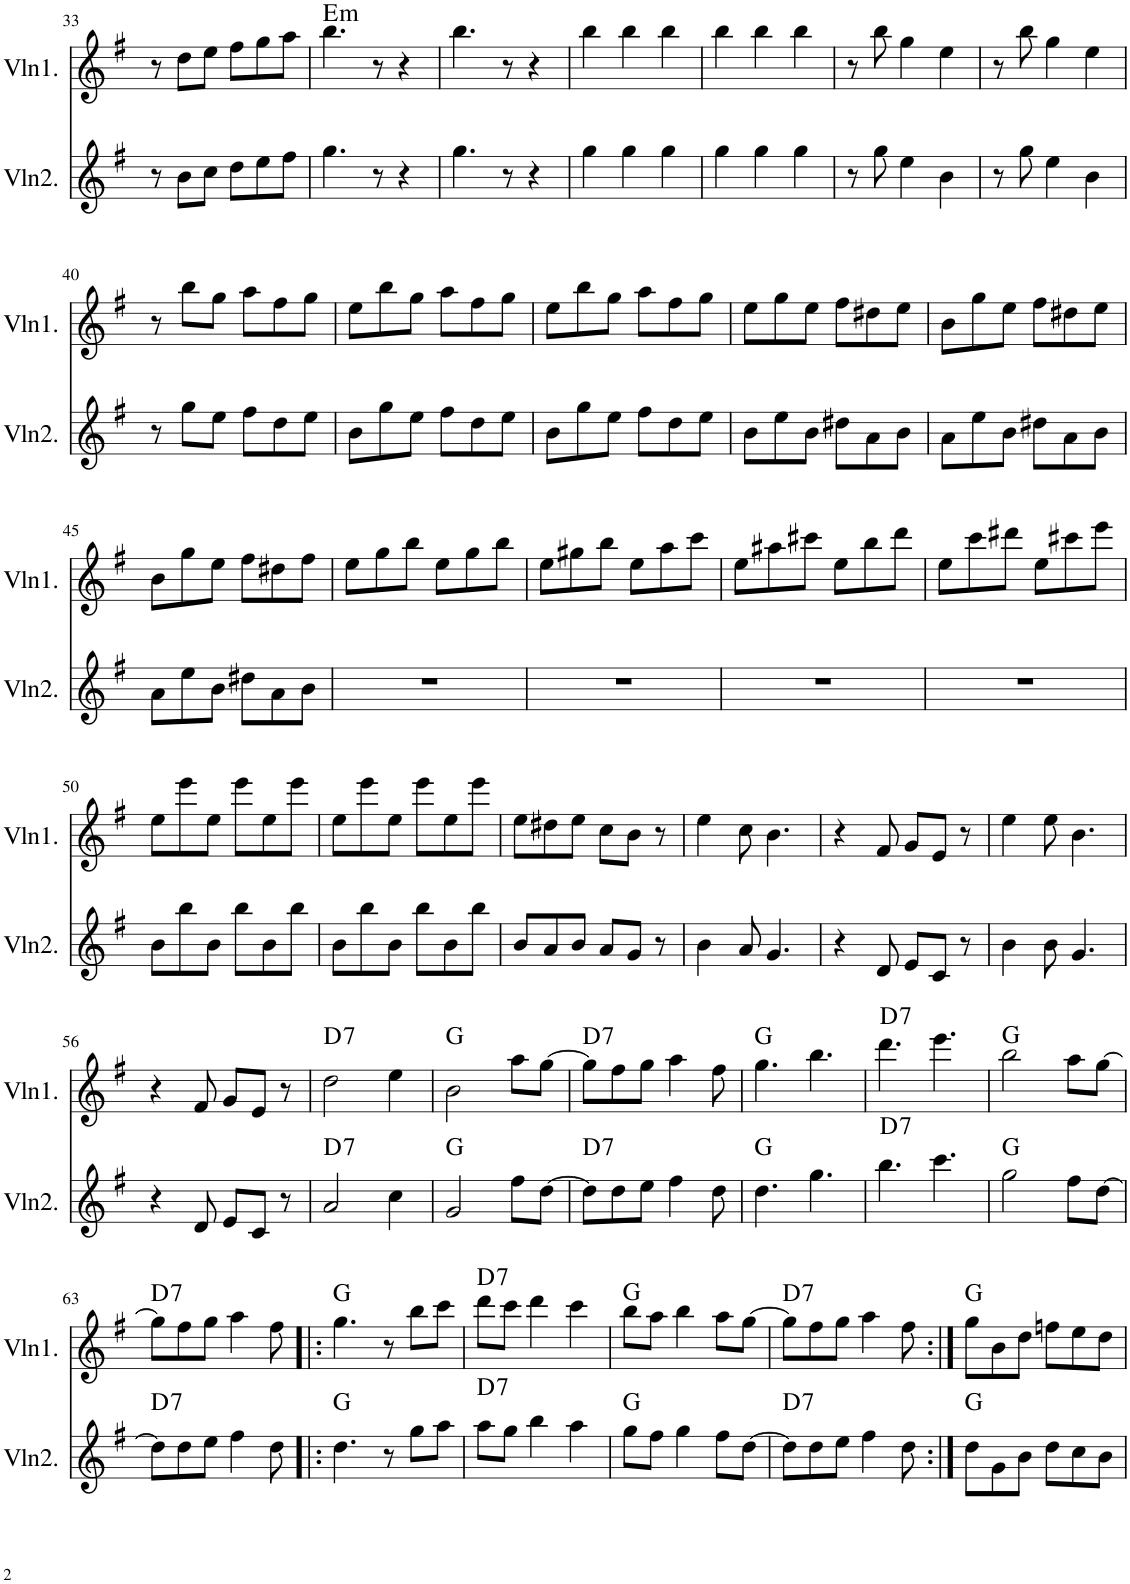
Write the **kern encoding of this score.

**kern	**harte	**kern	**harte
*part2	*part2	*part1	*part1
*staff2	*	*staff1	*
*I"Violín2	*	*I"Violín1	*
*I'Vln2.	*	*I'Vln1.	*
!!LO:PB:g=z
*clefG2	*	*clefG2	*
*k[f#]	*	*k[f#]	*
*M6/8	*	*M6/8	*
=33	=33	=33	=33
8r	.	8r	.
8b\L	.	8dd\L	.
8cc\J	.	8ee\J	.
8dd\L	.	8ff#\L	.
8ee\	.	8gg\	.
8ff#\J	.	8aa\J	.
=34	=34	=34	=34
!	!	!	!LO:H:kt=m
4.gg\	.	4.bb\	E:min
8r	.	8r	.
4r	.	4r	.
=35	=35	=35	=35
4.gg\	.	4.bb\	.
8r	.	8r	.
4r	.	4r	.
=36	=36	=36	=36
4gg\	.	4bb\	.
4gg\	.	4bb\	.
4gg\	.	4bb\	.
=37	=37	=37	=37
4gg\	.	4bb\	.
4gg\	.	4bb\	.
4gg\	.	4bb\	.
=38	=38	=38	=38
8r	.	8r	.
8gg\	.	8bb\	.
4ee\	.	4gg\	.
4b\	.	4ee\	.
=39	=39	=39	=39
8r	.	8r	.
8gg\	.	8bb\	.
4ee\	.	4gg\	.
4b\	.	4ee\	.
!!LO:LB:g=z
=40	=40	=40	=40
8r	.	8r	.
8gg\L	.	8bb\L	.
8ee\J	.	8gg\J	.
8ff#\L	.	8aa\L	.
8dd\	.	8ff#\	.
8ee\J	.	8gg\J	.
=41	=41	=41	=41
8b\L	.	8ee\L	.
8gg\	.	8bb\	.
8ee\J	.	8gg\J	.
8ff#\L	.	8aa\L	.
8dd\	.	8ff#\	.
8ee\J	.	8gg\J	.
=42	=42	=42	=42
8b\L	.	8ee\L	.
8gg\	.	8bb\	.
8ee\J	.	8gg\J	.
8ff#\L	.	8aa\L	.
8dd\	.	8ff#\	.
8ee\J	.	8gg\J	.
=43	=43	=43	=43
8b\L	.	8ee\L	.
8ee\	.	8gg\	.
8b\J	.	8ee\J	.
8dd#X\L	.	8ff#\L	.
8a\	.	8dd#X\	.
8b\J	.	8ee\J	.
=44	=44	=44	=44
8a\L	.	8b\L	.
8ee\	.	8gg\	.
8b\J	.	8ee\J	.
8dd#X\L	.	8ff#\L	.
8a\	.	8dd#X\	.
8b\J	.	8ee\J	.
!!LO:LB:g=z
=45	=45	=45	=45
8a\L	.	8b\L	.
8ee\	.	8gg\	.
8b\J	.	8ee\J	.
8dd#X\L	.	8ff#\L	.
8a\	.	8dd#X\	.
8b\J	.	8ff#\J	.
=46	=46	=46	=46
2.r	.	8ee\L	.
.	.	8gg\	.
.	.	8bb\J	.
.	.	8ee\L	.
.	.	8gg\	.
.	.	8bb\J	.
=47	=47	=47	=47
2.r	.	8ee\L	.
.	.	8gg#X\	.
.	.	8bb\J	.
.	.	8ee\L	.
.	.	8aa\	.
.	.	8ccc\J	.
=48	=48	=48	=48
2.r	.	8ee\L	.
.	.	8aa#X\	.
.	.	8ccc#X\J	.
.	.	8ee\L	.
.	.	8bb\	.
.	.	8ddd\J	.
=49	=49	=49	=49
2.r	.	8ee\L	.
.	.	8ccc\	.
.	.	8ddd#X\J	.
.	.	8ee\L	.
.	.	8ccc#X\	.
.	.	8eee\J	.
!!LO:LB:g=z
=50	=50	=50	=50
8b\L	.	8ee\L	.
8bb\	.	8eee\	.
8b\J	.	8ee\J	.
8bb\L	.	8eee\L	.
8b\	.	8ee\	.
8bb\J	.	8eee\J	.
=51	=51	=51	=51
8b\L	.	8ee\L	.
8bb\	.	8eee\	.
8b\J	.	8ee\J	.
8bb\L	.	8eee\L	.
8b\	.	8ee\	.
8bb\J	.	8eee\J	.
=52	=52	=52	=52
8b/L	.	8ee\L	.
8a/	.	8dd#X\	.
8b/J	.	8ee\J	.
8a/L	.	8cc\L	.
8g/J	.	8b\J	.
8r	.	8r	.
=53	=53	=53	=53
4b\	.	4ee\	.
8a/	.	8cc\	.
4.g/	.	4.b\	.
=54	=54	=54	=54
4r	.	4r	.
8d/	.	8f#/	.
8e/L	.	8g/L	.
8c/J	.	8e/J	.
8r	.	8r	.
=55	=55	=55	=55
4b\	.	4ee\	.
8b\	.	8ee\	.
4.g/	.	4.b\	.
!!LO:LB:g=z
=56	=56	=56	=56
4r	.	4r	.
8d/	.	8f#/	.
8e/L	.	8g/L	.
8c/J	.	8e/J	.
8r	.	8r	.
=57	=57	=57	=57
!	!LO:H:kt=7	!	!LO:H:kt=7
2a/	D:7	2dd\	D:7
4cc\	.	4ee\	.
=58	=58	=58	=58
2g/	G:maj	2b\	G:maj
8ff#\L	.	8aa\L	.
[8dd\J	.	[8gg\J	.
=59	=59	=59	=59
!	!LO:H:kt=7	!	!LO:H:kt=7
8dd\L]	D:7	8gg\L]	D:7
8dd\	.	8ff#\	.
8ee\J	.	8gg\J	.
4ff#\	.	4aa\	.
8dd\	.	8ff#\	.
=60	=60	=60	=60
4.dd\	G:maj	4.gg\	G:maj
4.gg\	.	4.bb\	.
=61	=61	=61	=61
!	!LO:H:kt=7	!	!LO:H:kt=7
4.bb\	D:7	4.ddd\	D:7
4.ccc\	.	4.eee\	.
=62	=62	=62	=62
2gg\	G:maj	2bb\	G:maj
8ff#\L	.	8aa\L	.
[8dd\J	.	[8gg\J	.
!!LO:LB:g=z
=63	=63	=63	=63
!	!LO:H:kt=7	!	!LO:H:kt=7
8dd\L]	D:7	8gg\L]	D:7
8dd\	.	8ff#\	.
8ee\J	.	8gg\J	.
4ff#\	.	4aa\	.
8dd\	.	8ff#\	.
=64!|:	=64!|:	=64!|:	=64!|:
4.dd\	G:maj	4.gg\	G:maj
8r	.	8r	.
8gg\L	.	8bb\L	.
8aa\J	.	8ccc\J	.
=65	=65	=65	=65
!	!LO:H:kt=7	!	!LO:H:kt=7
8aa\L	D:7	8ddd\L	D:7
8gg\J	.	8ccc\J	.
4bb\	.	4ddd\	.
4aa\	.	4ccc\	.
=66	=66	=66	=66
8gg\L	G:maj	8bb\L	G:maj
8ff#\J	.	8aa\J	.
4gg\	.	4bb\	.
8ff#\L	.	8aa\L	.
[8dd\J	.	[8gg\J	.
=67	=67	=67	=67
!	!LO:H:kt=7	!	!LO:H:kt=7
8dd\L]	D:7	8gg\L]	D:7
8dd\	.	8ff#\	.
8ee\J	.	8gg\J	.
4ff#\	.	4aa\	.
8dd\	.	8ff#\	.
=68:|!	=68:|!	=68:|!	=68:|!
8dd\L	G:maj	8gg\L	G:maj
8g\	.	8b\	.
8b\J	.	8dd\J	.
8dd\L	.	8ffn\L	.
8cc\	.	8ee\	.
8b\J	.	8dd\J	.
=	=	=	=
*-	*-	*-	*-
